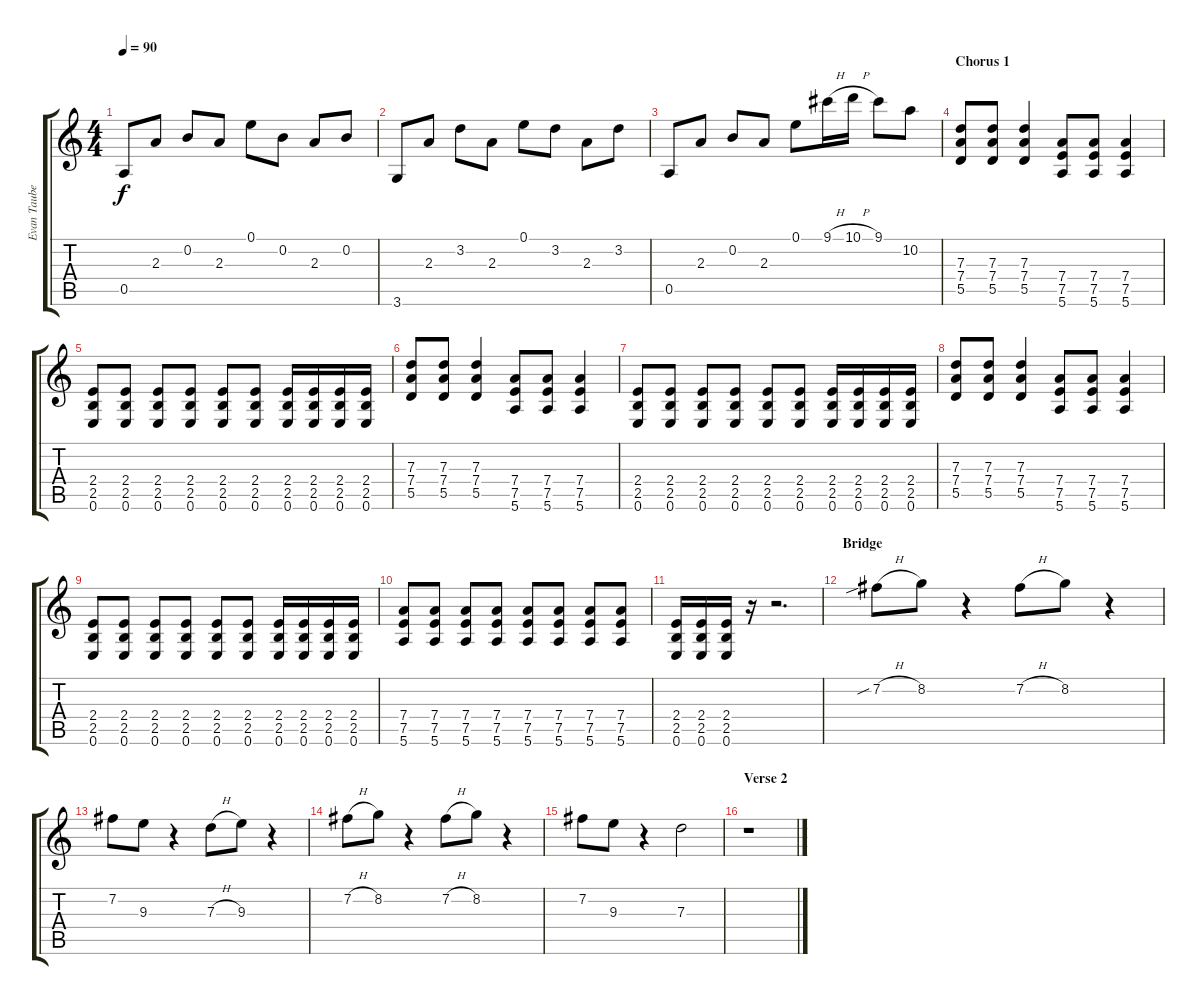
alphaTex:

\track ("Evan Taubenfeld - Guitar" "Evan Taube") {instrument overdrivenguitar}
\staff {score tabs}
\tuning (E4 B3 G3 D3 A2 E2) {hide}
\ts (4 4)
\tempo 90
\clef g2
\ks c
0.5.8{dy f} 2.3.8 0.2.8 2.3.8 0.1.8 0.2.8 2.3.8 0.2.8 |
3.6.8 2.3.8 3.2.8 2.3.8 0.1.8 3.2.8 2.3.8 3.2.8 |
0.5.8 2.3.8 0.2.8 2.3.8 0.1.8 9.1{h}.16 10.1{h}.16 9.1.8 10.2.8 |
\section ("" "Chorus 1")
(7.3 7.4 5.5).8{volume 14 instrument overdrivenguitar} (7.3 7.4 5.5).8 (7.3 7.4 5.5).4 (7.4 7.5 5.6).8 (7.4 7.5 5.6).8 (7.4 7.5 5.6).4 |
(2.4 2.5 0.6).8 (2.4 2.5 0.6).8 (2.4 2.5 0.6).8 (2.4 2.5 0.6).8 (2.4 2.5 0.6).8 (2.4 2.5 0.6).8 (2.4 2.5 0.6).16 (2.4 2.5 0.6).16 (2.4 2.5 0.6).16 (2.4 2.5 0.6).16 |
(7.3 7.4 5.5).8 (7.3 7.4 5.5).8 (7.3 7.4 5.5).4 (7.4 7.5 5.6).8 (7.4 7.5 5.6).8 (7.4 7.5 5.6).4 |
(2.4 2.5 0.6).8 (2.4 2.5 0.6).8 (2.4 2.5 0.6).8 (2.4 2.5 0.6).8 (2.4 2.5 0.6).8 (2.4 2.5 0.6).8 (2.4 2.5 0.6).16 (2.4 2.5 0.6).16 (2.4 2.5 0.6).16 (2.4 2.5 0.6).16 |
(7.3 7.4 5.5).8 (7.3 7.4 5.5).8 (7.3 7.4 5.5).4 (7.4 7.5 5.6).8 (7.4 7.5 5.6).8 (7.4 7.5 5.6).4 |
(2.4 2.5 0.6).8 (2.4 2.5 0.6).8 (2.4 2.5 0.6).8 (2.4 2.5 0.6).8 (2.4 2.5 0.6).8 (2.4 2.5 0.6).8 (2.4 2.5 0.6).16 (2.4 2.5 0.6).16 (2.4 2.5 0.6).16 (2.4 2.5 0.6).16 |
(7.4 7.5 5.6).8 (7.4 7.5 5.6).8 (7.4 7.5 5.6).8 (7.4 7.5 5.6).8 (7.4 7.5 5.6).8 (7.4 7.5 5.6).8 (7.4 7.5 5.6).8 (7.4 7.5 5.6).8 |
(2.4 2.5 0.6).16 (2.4 2.5 0.6).16 (2.4 2.5 0.6).16 r.16 r.2{d} |
\section ("" "Bridge")
7.2{sib h}.8 8.2.8 r.4 7.2{h}.8 8.2.8 r.4 |
7.2.8 9.3.8 r.4 7.3{h}.8 9.3.8 r.4 |
7.2{h}.8 8.2.8 r.4 7.2{h}.8 8.2.8 r.4 |
7.2.8 9.3.8 r.4 7.3.2 |
\section ("" "Verse 2")
r.1
